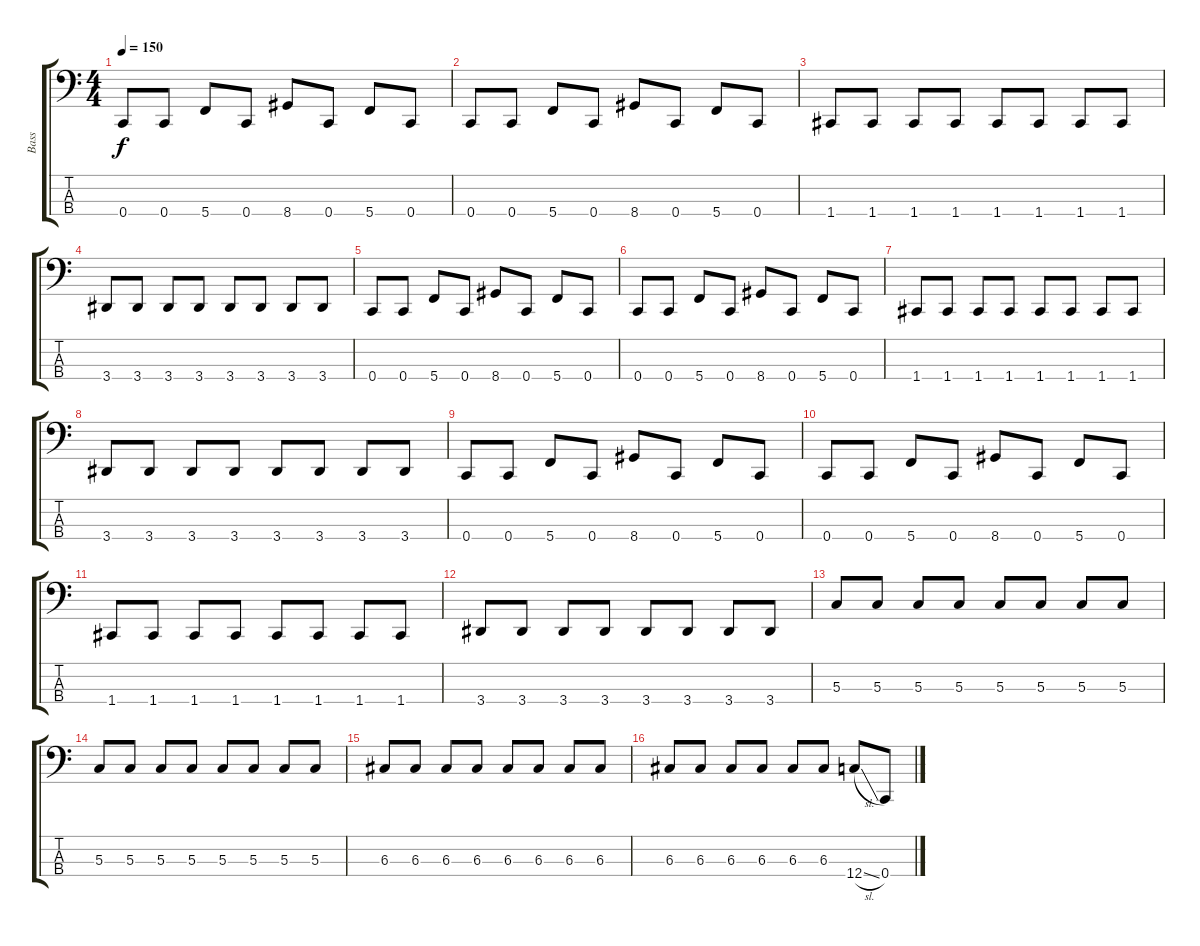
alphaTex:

\track ("Bass" "Bass") {instrument electricbasspick}
\staff {score tabs}
\tuning (F2 C2 G1 C1) {hide}
\ts (4 4)
\tempo 150
\clef f4
\ks c
0.4.8{dy f} 0.4.8 5.4.8 0.4.8 8.4.8 0.4.8 5.4.8 0.4.8 |
0.4.8 0.4.8 5.4.8 0.4.8 8.4.8 0.4.8 5.4.8 0.4.8 |
1.4.8 1.4.8 1.4.8 1.4.8 1.4.8 1.4.8 1.4.8 1.4.8 |
3.4.8 3.4.8 3.4.8 3.4.8 3.4.8 3.4.8 3.4.8 3.4.8 |
0.4.8 0.4.8 5.4.8 0.4.8 8.4.8 0.4.8 5.4.8 0.4.8 |
0.4.8 0.4.8 5.4.8 0.4.8 8.4.8 0.4.8 5.4.8 0.4.8 |
1.4.8 1.4.8 1.4.8 1.4.8 1.4.8 1.4.8 1.4.8 1.4.8 |
3.4.8 3.4.8 3.4.8 3.4.8 3.4.8 3.4.8 3.4.8 3.4.8 |
0.4.8 0.4.8 5.4.8 0.4.8 8.4.8 0.4.8 5.4.8 0.4.8 |
0.4.8 0.4.8 5.4.8 0.4.8 8.4.8 0.4.8 5.4.8 0.4.8 |
1.4.8 1.4.8 1.4.8 1.4.8 1.4.8 1.4.8 1.4.8 1.4.8 |
3.4.8 3.4.8 3.4.8 3.4.8 3.4.8 3.4.8 3.4.8 3.4.8 |
5.3.8 5.3.8 5.3.8 5.3.8 5.3.8 5.3.8 5.3.8 5.3.8 |
5.3.8 5.3.8 5.3.8 5.3.8 5.3.8 5.3.8 5.3.8 5.3.8 |
6.3.8 6.3.8 6.3.8 6.3.8 6.3.8 6.3.8 6.3.8 6.3.8 |
6.3.8 6.3.8 6.3.8 6.3.8 6.3.8 6.3.8 12.4{sl}.8 0.4.8
